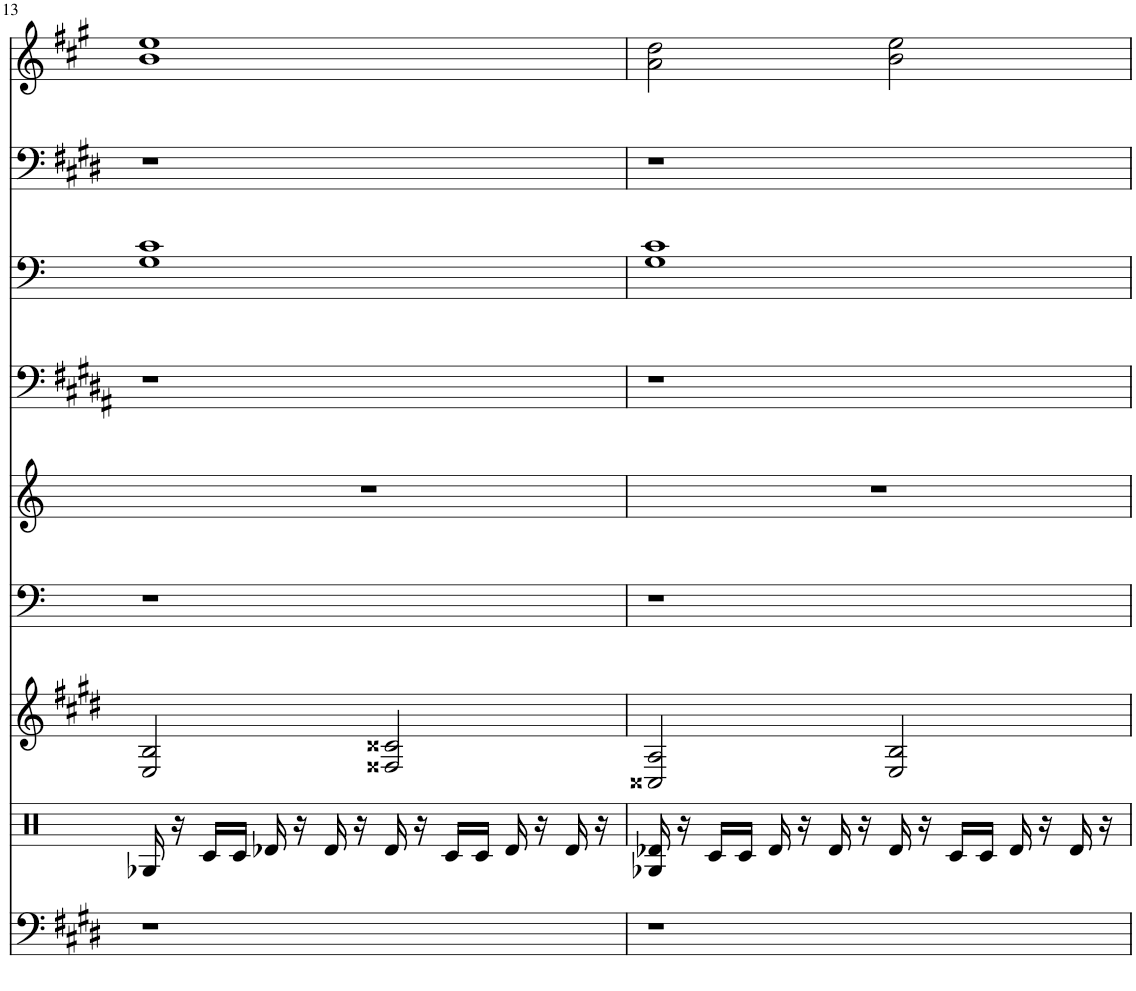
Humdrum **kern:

**kern	**kern	**kern	**kern	**kern	**kern	**kern	**kern	**kern
*part9	*part8	*part7	*part6	*part5	*part4	*part3	*part2	*part1
*staff9	*staff8	*staff7	*staff6	*staff5	*staff4	*staff3	*staff2	*staff1
*I"Track 9	*I"Track 8	*I"Track 7	*I"Track 7	*I"Track 6	*I"Track 5	*I"Track 3	*I"Track 2	*I"Track 1
!!LO:PB:g=z
*clefF4	*clefX	*clefG2	*clefF4	*clefG2	*clefF4	*clefF4	*clefF4	*clefG2
*	*	*	*	*Trd-7c-12	*Trd4c7	*	*	*
*k[f#c#g#d#]	*k[]	*k[f#c#g#d#]	*k[]	*k[]	*k[f#c#g#d#a#]	*k[]	*k[f#c#g#d#]	*k[f#c#g#]
*M4/4	*M4/4	*M4/4	*M4/4	*M4/4	*M4/4	*M4/4	*M4/4	*M4/4
=13	=13	=13	=13	=13	=13	=13	=13	=13
1r	16G-X/	2E/ 2B/	1r	1r	1r	1G 1c	1r	1b 1ee
.	16r	.	.	.	.	.	.	.
.	16c/LL	.	.	.	.	.	.	.
.	16c/JJ	.	.	.	.	.	.	.
.	16d-X/	.	.	.	.	.	.	.
.	16r	.	.	.	.	.	.	.
.	16d/	.	.	.	.	.	.	.
.	16r	.	.	.	.	.	.	.
.	16d/	2F##X/ 2c##X/	.	.	.	.	.	.
.	16r	.	.	.	.	.	.	.
.	16c/LL	.	.	.	.	.	.	.
.	16c/JJ	.	.	.	.	.	.	.
.	16d/	.	.	.	.	.	.	.
.	16r	.	.	.	.	.	.	.
.	16d/	.	.	.	.	.	.	.
.	16r	.	.	.	.	.	.	.
=14	=14	=14	=14	=14	=14	=14	=14	=14
1r	16G-X/ 16d-X/	2C##X/ 2A/	1r	1r	1r	1G 1c	1r	2a\ 2dd\
.	16r	.	.	.	.	.	.	.
.	16c/LL	.	.	.	.	.	.	.
.	16c/JJ	.	.	.	.	.	.	.
.	16d/	.	.	.	.	.	.	.
.	16r	.	.	.	.	.	.	.
.	16d/	.	.	.	.	.	.	.
.	16r	.	.	.	.	.	.	.
.	16d/	2E/ 2B/	.	.	.	.	.	2b\ 2ee\
.	16r	.	.	.	.	.	.	.
.	16c/LL	.	.	.	.	.	.	.
.	16c/JJ	.	.	.	.	.	.	.
.	16d/	.	.	.	.	.	.	.
.	16r	.	.	.	.	.	.	.
.	16d/	.	.	.	.	.	.	.
.	16r	.	.	.	.	.	.	.
=	=	=	=	=	=	=	=	=
*-	*-	*-	*-	*-	*-	*-	*-	*-
